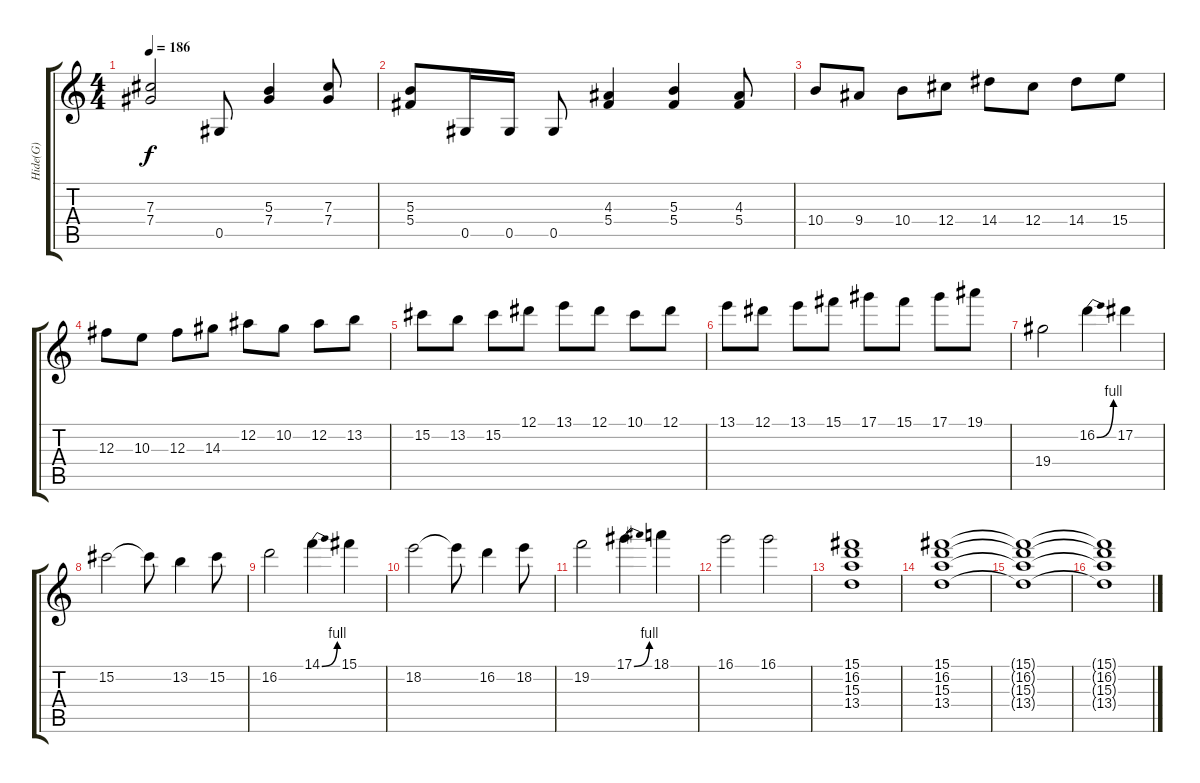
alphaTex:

\track ("Hide(G)" "Hide(G)") {instrument distortionguitar}
\staff {score tabs}
\tuning (Eb4 Bb3 Gb3 Db3 Ab2 Eb2) {hide}
\ts (4 4)
\tempo 186
\clef g2
\ks c
(7.3{t} 7.4{t}).2{dy f} 0.5.8 (5.3 7.4).4 (7.3 7.4).8 |
(5.3 5.4).8 0.5.16 0.5.16 0.5.8 (4.3 5.4).4 (5.3 5.4).4 (4.3 5.4).8 |
10.4.8 9.4.8 10.4.8 12.4.8 14.4.8 12.4.8 14.4.8 15.4.8 |
12.3.8 10.3.8 12.3.8 14.3.8 12.2.8 10.2.8 12.2.8 13.2.8 |
15.2.8 13.2.8 15.2.8 12.1.8 13.1.8 12.1.8 10.1.8 12.1.8 |
13.1.8 12.1.8 13.1.8 15.1.8 17.1.8 15.1.8 17.1.8 19.1.8 |
19.4.2 16.2{be (bend 0 0 60 4)}.4 17.2.4 |
15.2.2 15.2{t}.8 13.2.4 15.2.8 |
16.2.2 14.1{be (bend 0 0 60 4)}.4 15.1.4 |
18.2.2 18.2{t}.8 16.2.4 18.2.8 |
19.2.2 17.1{be (bend 0 0 60 4)}.4 18.1.4 |
16.1.2 16.1.2 |
(15.1 16.2 15.3 13.4).1 |
(15.1 16.2 15.3 13.4).1 |
(15.1{t} 16.2{t} 15.3{t} 13.4{t}).1 |
(15.1{t} 16.2{t} 15.3{t} 13.4{t}).1
